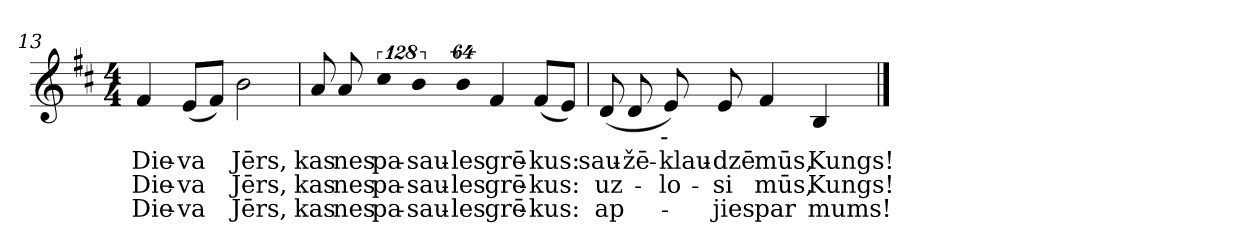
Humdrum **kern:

**kern	**text	**text	**text
*part1	*part1	*part1	*part1
*staff1	*staff1	*staff1	*staff1
!!LO:LB:g=z
*clefG2	*	*	*
*k[f#c#]	*	*	*
*D:	*	*	*
*M4/4	*	*	*
=13	=13	=13	=13
!	!LO:LY:b:color=#000000	!LO:LY:b:color=#000000	!LO:LY:b:color=#000000
4f#i/	Die-	Die-	Die-
!	!LO:LY:b:color=#000000	!LO:LY:b:color=#000000	!LO:LY:b:color=#000000
(8ei/L	-va	-va	-va
8f#i/J)	.	.	.
!	!LO:LY:b:color=#000000	!LO:LY:b:color=#000000	!LO:LY:b:color=#000000
2bi\	Jērs,	Jērs,	Jērs,
=14	=14	=14	=14
!	!LO:LY:b:color=#000000	!LO:LY:b:color=#000000	!LO:LY:b:color=#000000
8ai/	kas	kas	kas
!	!LO:LY:b:color=#000000	!LO:LY:b:color=#000000	!LO:LY:b:color=#000000
8ai/	nes	nes	nes
!LO:N:vis=8	!	!	!
!	!LO:LY:b:color=#000000	!LO:LY:b:color=#000000	!LO:LY:b:color=#000000
1024%85cc#i\	pa-	pa-	pa-
!LO:N:vis=8	!	!	!
!	!LO:LY:b:color=#000000	!LO:LY:b:color=#000000	!LO:LY:b:color=#000000
1024%85bi\	-sau-	-sau-	-sau-
!LO:N:vis=8	!	!	!
!	!LO:LY:b:color=#000000	!LO:LY:b:color=#000000	!LO:LY:b:color=#000000
512%43bi\	-les	-les	-les
!	!LO:LY:b:color=#000000	!LO:LY:b:color=#000000	!LO:LY:b:color=#000000
4f#i/	grē-	grē-	grē-
!	!LO:LY:b:color=#000000	!LO:LY:b:color=#000000	!LO:LY:b:color=#000000
(8f#i/L	-kus:	-kus:	-kus:
8ei/J)	.	.	.
=15	=15	=15	=15
!	!LO:LY:b:color=#000000	!LO:LY:b:color=#000000	!LO:LY:b:color=#000000
(8di/	sau-	uz-	ap-
!	!LO:LY:b:color=#000000	!	!
8di/	-žē-	.	.
!LO:TX:b:cj:t=-	!	!	!
!	!LO:LY:b:color=#000000	!LO:LY:b:color=#000000	!
8ei/)	-klau-	-lo-	.
!	!LO:LY:b:color=#000000	!LO:LY:b:color=#000000	!LO:LY:b:color=#000000
8ei/	-dzē	-si	-jies
!	!LO:LY:b:color=#000000	!LO:LY:b:color=#000000	!LO:LY:b:color=#000000
4f#i/	mūs,	mūs,	par
!	!LO:LY:b:color=#000000	!LO:LY:b:color=#000000	!LO:LY:b:color=#000000
4Bi/	Kungs!	Kungs!	mums!
==	==	==	==
*-	*-	*-	*-
